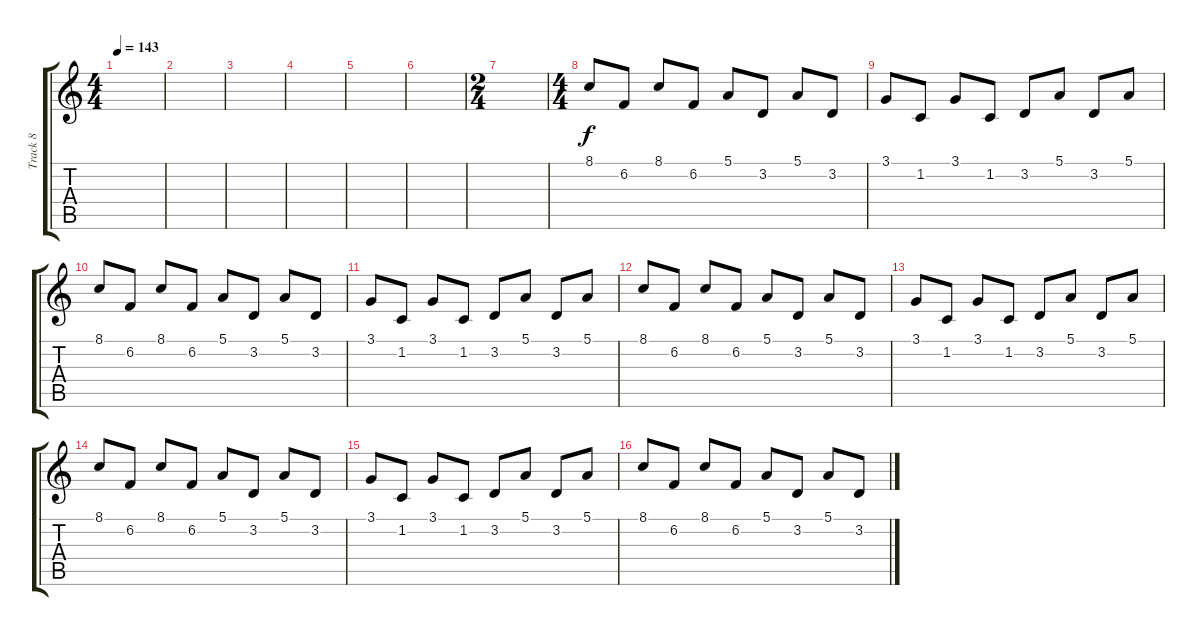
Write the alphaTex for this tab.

\track ("Track 8" "Track 8") {instrument stringensemble1}
\staff {score tabs}
\tuning (E4 B3 G3 D3 A2 D2) {hide}
\ts (4 4)
\tempo 143
\clef g2
\ks c
|
|
|
|
|
|
\ts (2 4)
|
\ts (4 4)
8.1.8 6.2.8 8.1.8 6.2.8 5.1.8 3.2.8 5.1.8 3.2.8 |
3.1.8 1.2.8 3.1.8 1.2.8 3.2.8 5.1.8 3.2.8 5.1.8 |
8.1.8 6.2.8 8.1.8 6.2.8 5.1.8 3.2.8 5.1.8 3.2.8 |
3.1.8 1.2.8 3.1.8 1.2.8 3.2.8 5.1.8 3.2.8 5.1.8 |
8.1.8 6.2.8 8.1.8 6.2.8 5.1.8 3.2.8 5.1.8 3.2.8 |
3.1.8 1.2.8 3.1.8 1.2.8 3.2.8 5.1.8 3.2.8 5.1.8 |
8.1.8 6.2.8 8.1.8 6.2.8 5.1.8 3.2.8 5.1.8 3.2.8 |
3.1.8 1.2.8 3.1.8 1.2.8 3.2.8 5.1.8 3.2.8 5.1.8 |
8.1.8 6.2.8 8.1.8 6.2.8 5.1.8 3.2.8 5.1.8 3.2.8
